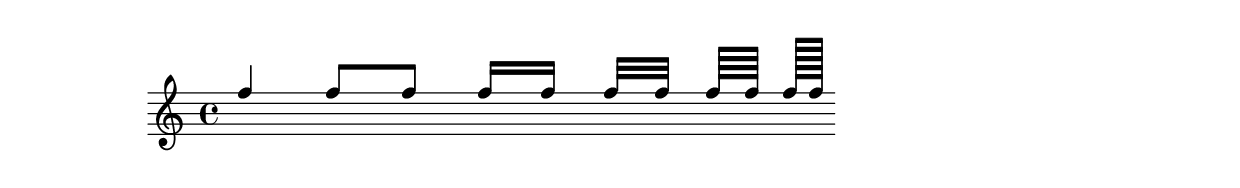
\version "2.14.0"

\header{
  texidoc="Beams in unnatural direction, have shortened stems, but do not look too short."
}
\layout{ ragged-right = ##t }


\relative c'{
  \stemUp
  f'4  f8[ f]  f16[ f]  f32[ f]  f64[ f]  f128[ f] 
}
